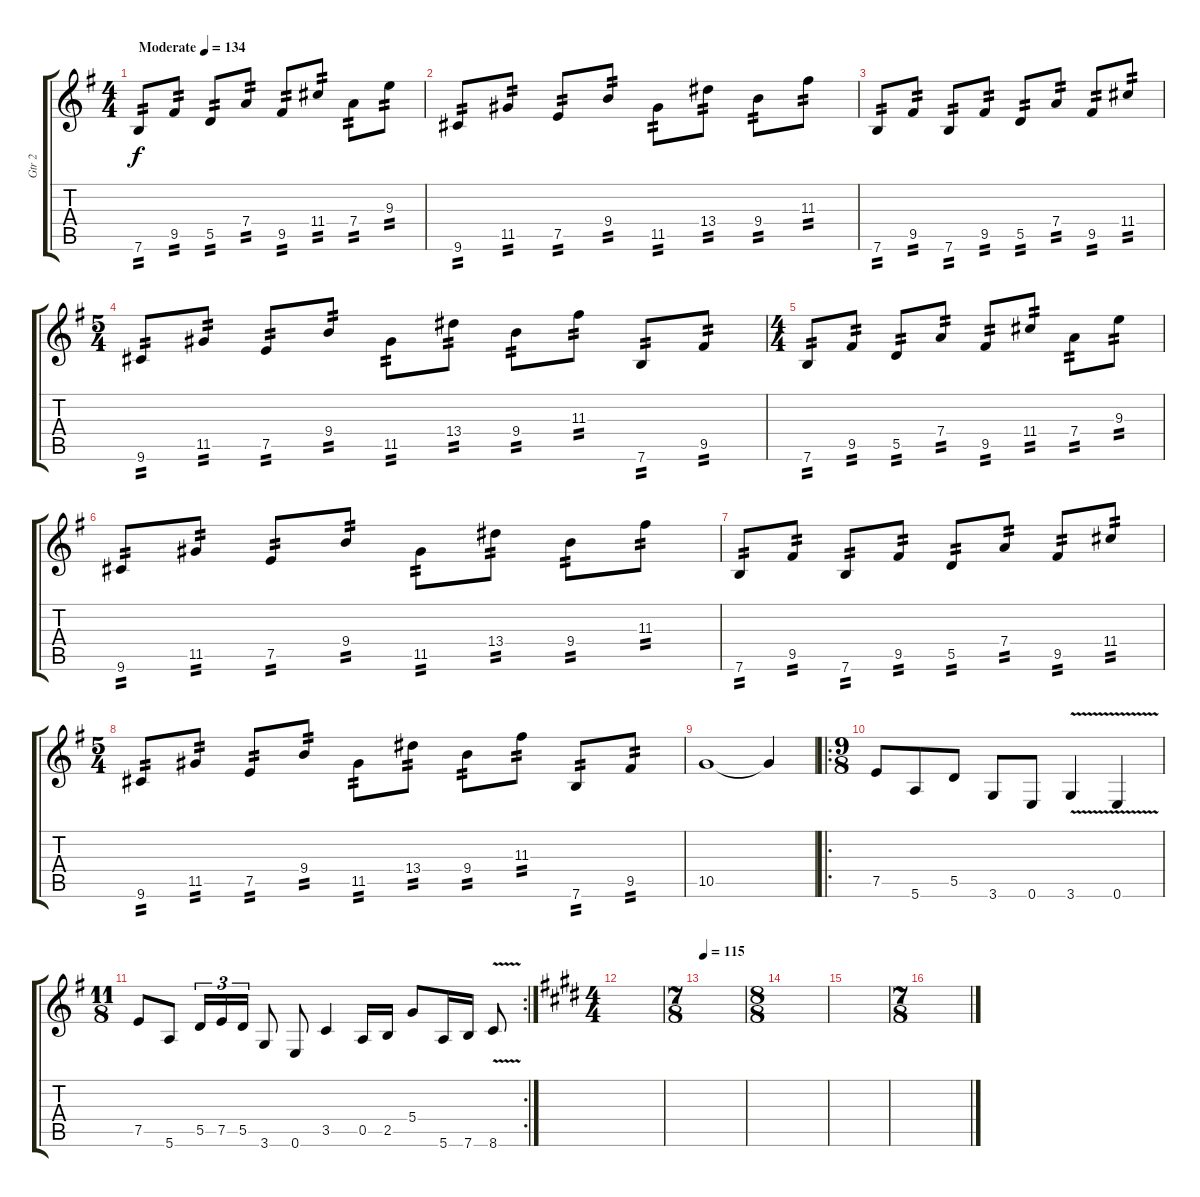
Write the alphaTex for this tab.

\track ("Gtr 2" "Gtr 2") {instrument overdrivenguitar}
\staff {score tabs}
\tuning (E4 B3 G3 D3 A2 E2) {hide}
\ts (4 4)
\tempo (134 "Moderate")
\clef g2
\ks g
7.6.8{tp 2 dy f instrument overdrivenguitar} 9.5.8{tp 2} 5.5.8{tp 2} 7.4.8{tp 2} 9.5.8{tp 2} 11.4.8{tp 2} 7.4.8{tp 2} 9.3.8{tp 2} |
9.6.8{tp 2} 11.5.8{tp 2} 7.5.8{tp 2} 9.4.8{tp 2} 11.5.8{tp 2} 13.4.8{tp 2} 9.4.8{tp 2} 11.3.8{tp 2} |
7.6.8{tp 2} 9.5.8{tp 2} 7.6.8{tp 2} 9.5.8{tp 2} 5.5.8{tp 2} 7.4.8{tp 2} 9.5.8{tp 2} 11.4.8{tp 2} |
\ts (5 4)
9.6.8{tp 2} 11.5.8{tp 2} 7.5.8{tp 2} 9.4.8{tp 2} 11.5.8{tp 2} 13.4.8{tp 2} 9.4.8{tp 2} 11.3.8{tp 2} 7.6.8{tp 2} 9.5.8{tp 2} |
\ts (4 4)
7.6.8{tp 2} 9.5.8{tp 2} 5.5.8{tp 2} 7.4.8{tp 2} 9.5.8{tp 2} 11.4.8{tp 2} 7.4.8{tp 2} 9.3.8{tp 2} |
9.6.8{tp 2} 11.5.8{tp 2} 7.5.8{tp 2} 9.4.8{tp 2} 11.5.8{tp 2} 13.4.8{tp 2} 9.4.8{tp 2} 11.3.8{tp 2} |
7.6.8{tp 2} 9.5.8{tp 2} 7.6.8{tp 2} 9.5.8{tp 2} 5.5.8{tp 2} 7.4.8{tp 2} 9.5.8{tp 2} 11.4.8{tp 2} |
\ts (5 4)
9.6.8{tp 2} 11.5.8{tp 2} 7.5.8{tp 2} 9.4.8{tp 2} 11.5.8{tp 2} 13.4.8{tp 2} 9.4.8{tp 2} 11.3.8{tp 2} 7.6.8{tp 2} 9.5.8{tp 2} |
10.5.1 10.5{t}.4 |
\ro
\ts (9 8)
7.5.8 5.6.8 5.5.8 3.6.8 0.6.8 3.6{v}.4 0.6{v}.4 |
\rc 2
\ts (11 8)
7.5.8 5.6.8 5.5.16{tu (3 2)} 7.5.16{tu (3 2)} 5.5.16{tu (3 2)} 3.6.8 0.6.8 3.5.4 0.5.16 2.5.16 5.4.8 5.6.16 7.6.16 8.6{v}.8 |
\ts (4 4)
\ks e
|
\ts (7 8)
\tempo 115
|
\ts (8 8)
|
|
\ts (7 8)
